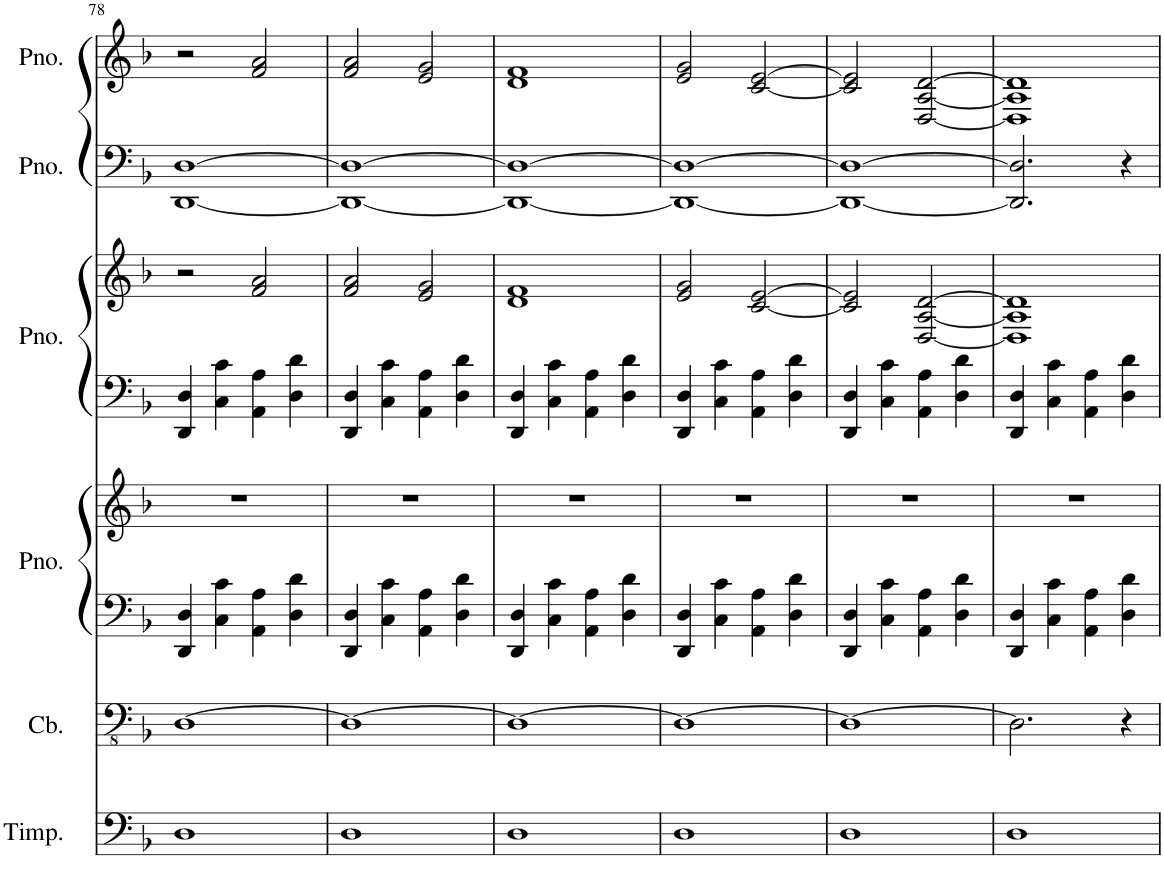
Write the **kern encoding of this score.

**kern	**kern	**kern	**kern	**kern	**kern	**kern	**kern
*part6	*part5	*part4	*part4	*part3	*part3	*part2	*part1
*staff8	*staff7	*staff6	*staff5	*staff4	*staff3	*staff2	*staff1
*I"Timpani	*I"Double Bass	*I"Piano	*	*I"Piano	*	*I"Piano	*I"Piano
*I'Timp.	*	*I'Pno.	*	*I'Pno.	*	*I'Pno.	*I'Pno.
!!LO:PB:g=z
*clefF4	*clefFv4	*clefF4	*clefG2	*clefF4	*clefG2	*clefF4	*clefG2
*	*Trd7c12	*	*	*	*	*	*
*k[b-]	*k[b-]	*k[b-]	*k[b-]	*k[b-]	*k[b-]	*k[b-]	*k[b-]
*M4/4	*M4/4	*M4/4	*M4/4	*M4/4	*M4/4	*M4/4	*M4/4
=78	=78	=78	=78	=78	=78	=78	=78
1D	[1DD	4DD/ 4D/	1r	4DD/ 4D/	2r	[1DD [1D	2r
.	.	4C\ 4c\	.	4C\ 4c\	.	.	.
.	.	4AA\ 4A\	.	4AA\ 4A\	2f/ 2a/	.	2f/ 2a/
.	.	4D\ 4d\	.	4D\ 4d\	.	.	.
=79	=79	=79	=79	=79	=79	=79	=79
1D	1DD_	4DD/ 4D/	1r	4DD/ 4D/	2f/ 2a/	[1DD [1D	2f/ 2a/
.	.	4C\ 4c\	.	4C\ 4c\	.	.	.
.	.	4AA\ 4A\	.	4AA\ 4A\	2e/ 2g/	.	2e/ 2g/
.	.	4D\ 4d\	.	4D\ 4d\	.	.	.
=80	=80	=80	=80	=80	=80	=80	=80
1D	1DD_	4DD/ 4D/	1r	4DD/ 4D/	1d 1f	[1DD [1D	1d 1f
.	.	4C\ 4c\	.	4C\ 4c\	.	.	.
.	.	4AA\ 4A\	.	4AA\ 4A\	.	.	.
.	.	4D\ 4d\	.	4D\ 4d\	.	.	.
=81	=81	=81	=81	=81	=81	=81	=81
1D	1DD_	4DD/ 4D/	1r	4DD/ 4D/	2e/ 2g/	[1DD [1D	2e/ 2g/
.	.	4C\ 4c\	.	4C\ 4c\	.	.	.
.	.	4AA\ 4A\	.	4AA\ 4A\	[2c/ [2e/	.	[2c/ [2e/
.	.	4D\ 4d\	.	4D\ 4d\	.	.	.
=82	=82	=82	=82	=82	=82	=82	=82
1D	1DD_	4DD/ 4D/	1r	4DD/ 4D/	2c/ 2e/	[1DD [1D	2c/ 2e/
.	.	4C\ 4c\	.	4C\ 4c\	.	.	.
.	.	4AA\ 4A\	.	4AA\ 4A\	[2D/ [2A/ [2d/	.	[2D/ [2A/ [2d/
.	.	4D\ 4d\	.	4D\ 4d\	.	.	.
=83	=83	=83	=83	=83	=83	=83	=83
1D	2.DD\]	4DD/ 4D/	1r	4DD/ 4D/	1D 1A] 1d	2.DD/ 2.D/	1D 1A] 1d
.	.	4C\ 4c\	.	4C\ 4c\	.	.	.
.	.	4AA\ 4A\	.	4AA\ 4A\	.	.	.
.	4r	4D\ 4d\	.	4D\ 4d\	.	4r	.
=	=	=	=	=	=	=	=
*-	*-	*-	*-	*-	*-	*-	*-
